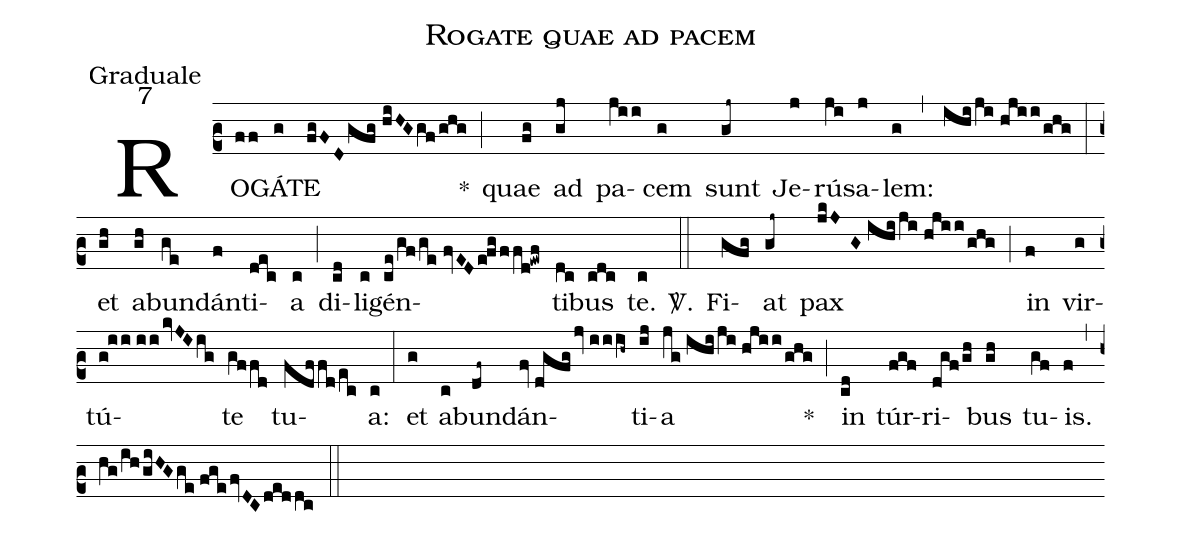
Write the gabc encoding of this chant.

name:Rogate quae ad pacem;
office-part:Graduale;
mode:7;
%%
(c2) RO(ff)GÁ(g)TE(fgFD/gfg//hiHG/gf/ghg) *(;) quae(fg) ad(gj) pa(jii)cem(g) sunt(gj~) Je(j)rú(ji)sa(j)lem:(g) (,) (ihi/ji//hjii/ghg) (:) et(gh) a(gh)bun(ge)dán(f)ti(dec)a(c) (;) di(cd)li(c)gén(ce/gf/ge//fvEDe!fg/ffd!ewf)ti(dc)bus(cdc) te.(c) <sp>V/</sp>.(::) Fi(gfg)at(gj~) pax(jkJG//ihi/ji//hjii/ghg) (;) in(f) vir(g)tú(g!ii//iikvJIig)te(gffd) tu(fdffd/ec)a:(c) (:) et(g) a(c)bun(df~)dán(fv//dgfgjv//iiih~)ti(ij)a(jg//ihi/ji//hjii/ghg) *(;) in(cd) túr(fgf)ri(dgf/gh)bus(gh) tu(gf)is.(f) (,) (hg/ih/giHGge//fgefvDCdeddc) (::)
